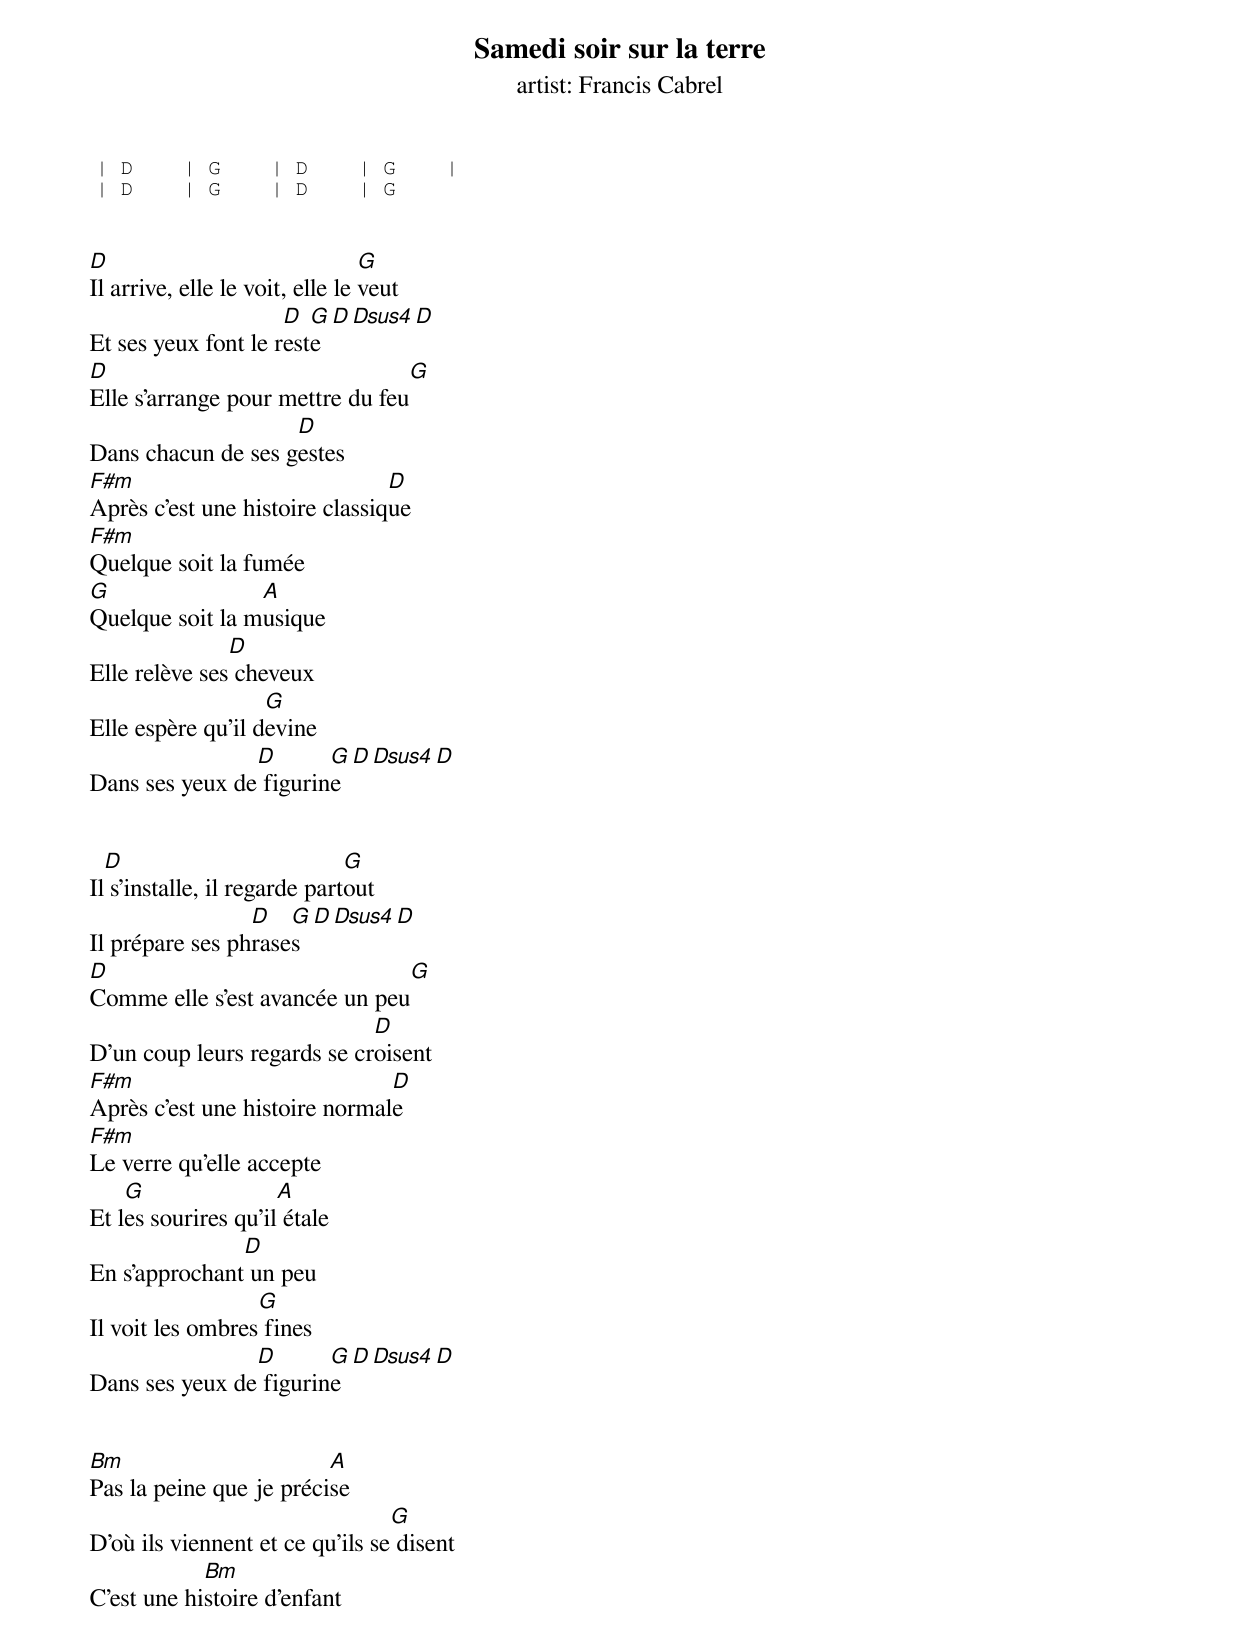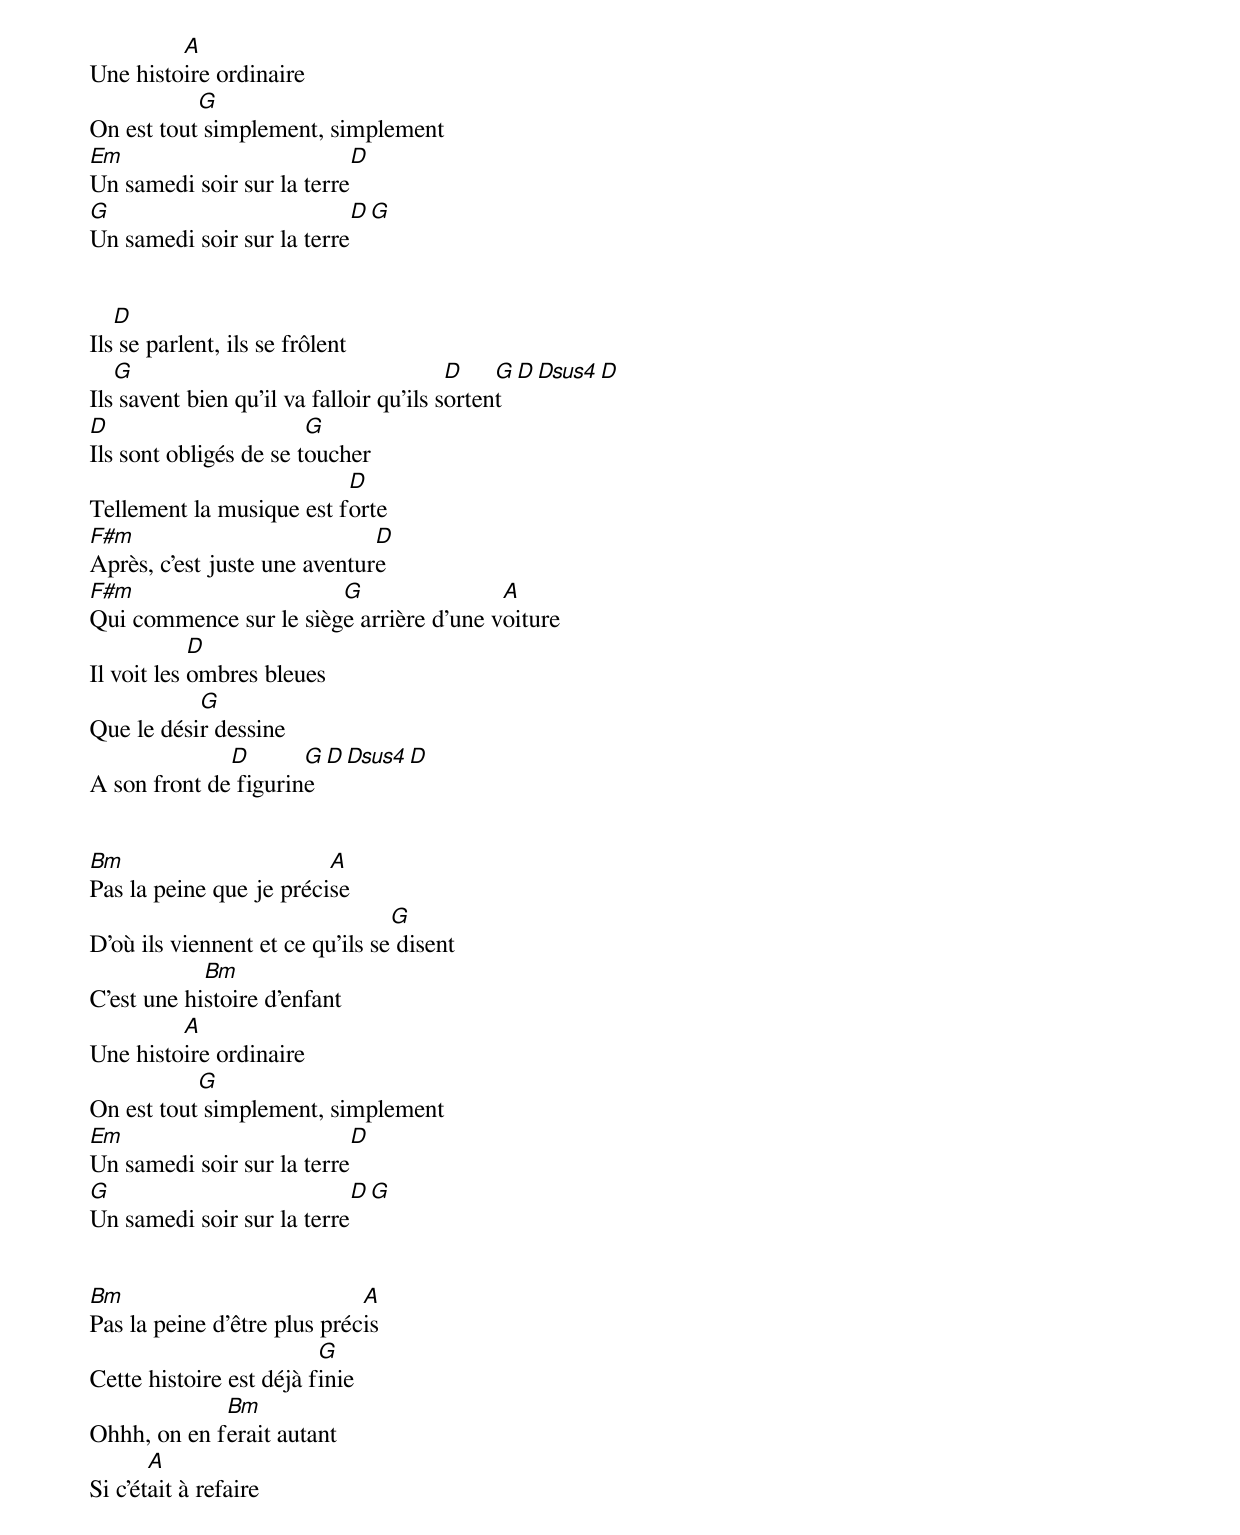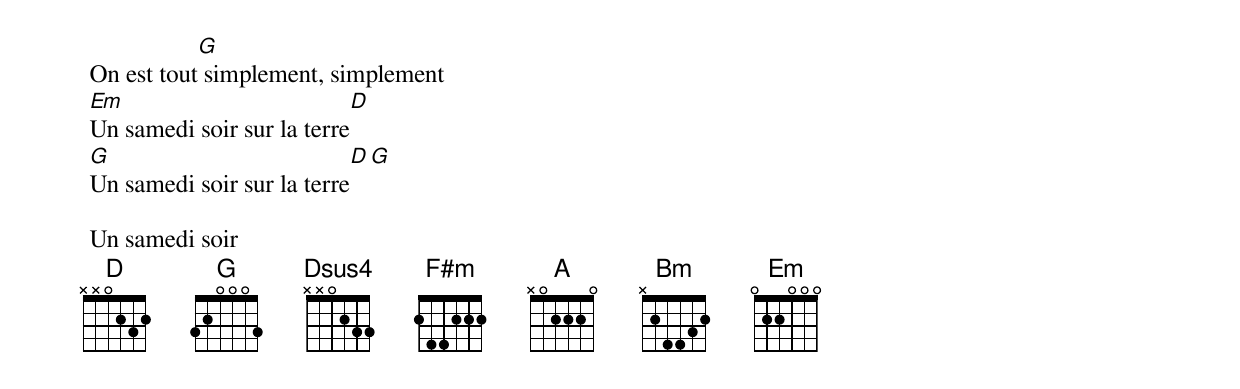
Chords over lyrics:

Samedi soir sur la terre
artist: Francis Cabrel


 | D    | G    | D    | G    |
 | D    | G    | D    | G


 D                                G
 Il arrive, elle le voit, elle le veut
                      D  G  D  Dsus4  D
 Et ses yeux font le reste
 D                                G
 Elle s'arrange pour mettre du feu
                     D
 Dans chacun de ses gestes
 F#m                             D
 Après c'est une histoire classique
 F#m
 Quelque soit la fumée
 G                A
 Quelque soit la musique
                D
 Elle relève ses cheveux
                    G
 Elle espère qu'il devine
                 D       G  D  Dsus4  D
 Dans ses yeux de figurine


   D                           G
 Il s'installe, il regarde partout
                  D   G  D  Dsus4  D
 Il prépare ses phrases
 D                              G
 Comme elle s'est avancée un peu
                              D
 D'un coup leurs regards se croisent
 F#m                            D
 Après c'est une histoire normale
 F#m
 Le verre qu'elle accepte
     G                A
 Et les sourires qu'il étale
                D
 En s'approchant un peu
                   G
 Il voit les ombres fines
                 D       G  D  Dsus4  D
 Dans ses yeux de figurine


 Bm                       A
 Pas la peine que je précise
                                  G
 D'où ils viennent et ce qu'ils se disent
             Bm
 C'est une histoire d'enfant
          A
 Une histoire ordinaire
            G
 On est tout simplement, simplement
 Em                          D
 Un samedi soir sur la terre
 G                           D   G
 Un samedi soir sur la terre


    D
 Ils se parlent, ils se frôlent
    G                                     D    G  D  Dsus4  D
 Ils savent bien qu'il va falloir qu'ils sortent
 D                       G
 Ils sont obligés de se toucher
                           D
 Tellement la musique est forte
 F#m                           D
 Après, c'est juste une aventure
 F#m                     G                A
 Qui commence sur le siège arrière d'une voiture
             D
 Il voit les ombres bleues
            G
 Que le désir dessine
               D       G  D  Dsus4  D
 A son front de figurine


 Bm                       A
 Pas la peine que je précise
                                  G
 D'où ils viennent et ce qu'ils se disent
             Bm
 C'est une histoire d'enfant
          A
 Une histoire ordinaire
            G
 On est tout simplement, simplement
 Em                          D
 Un samedi soir sur la terre
 G                           D   G
 Un samedi soir sur la terre


 Bm                           A
 Pas la peine d'être plus précis
                          G
 Cette histoire est déjà finie
              Bm
 Ohhh, on en ferait autant
        A
 Si c'était à refaire
            G
 On est tout simplement, simplement
 Em                          D
 Un samedi soir sur la terre
 G                           D   G
 Un samedi soir sur la terre

 Un samedi soir
